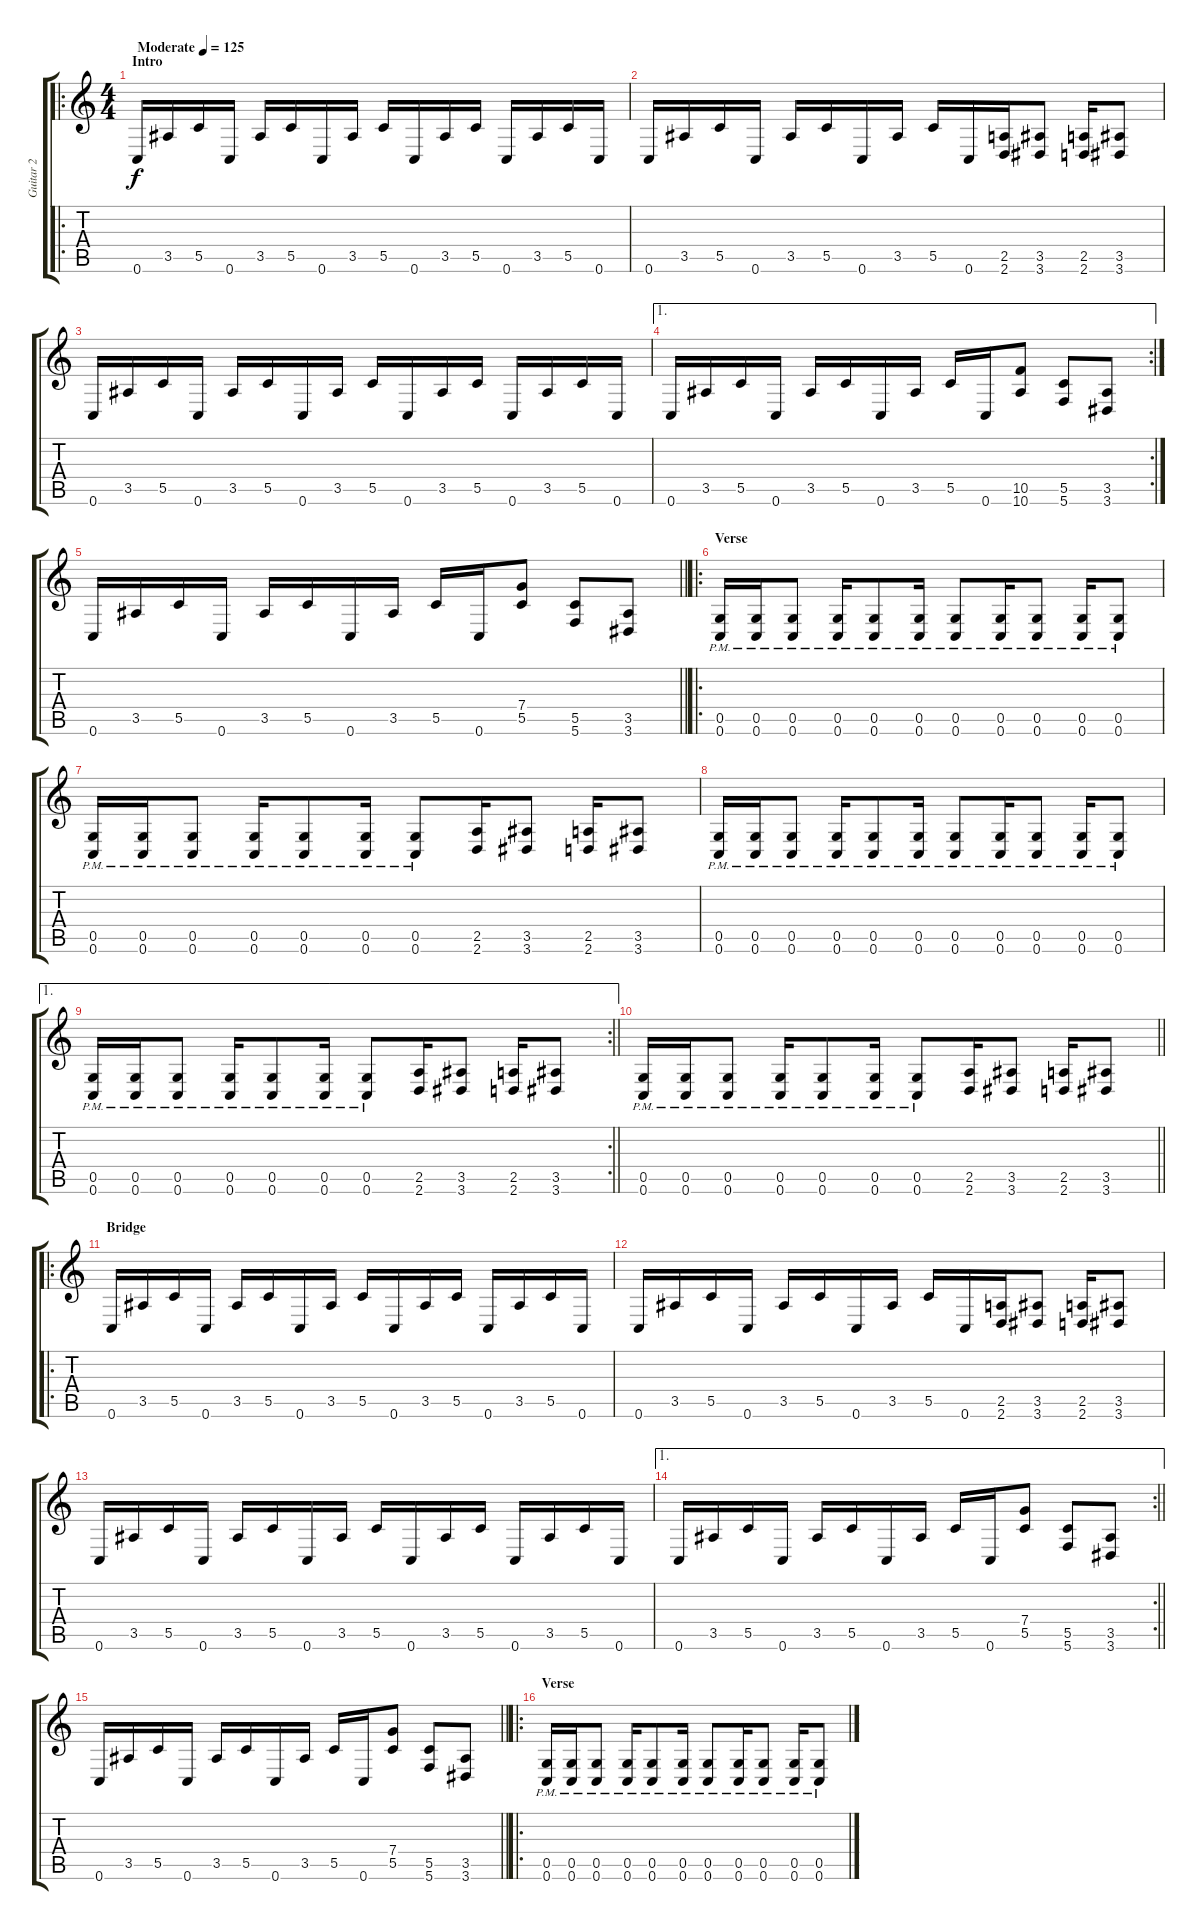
\track ("Guitar 2" "Guitar 2") {instrument distortionguitar}
\staff {score tabs}
\tuning (D4 A3 F3 C3 G2 C2) {hide}
\ro
\ts (4 4)
\section ("" "Intro")
\tempo (125 "Moderate")
\clef g2
\ks c
0.6.16{dy f instrument distortionguitar} 3.5.16 5.5.16 0.6.16 3.5.16 5.5.16 0.6.16 3.5.16 5.5.16 0.6.16 3.5.16 5.5.16 0.6.16 3.5.16 5.5.16 0.6.16 |
0.6.16 3.5.16 5.5.16 0.6.16 3.5.16 5.5.16 0.6.16 3.5.16 5.5.16 0.6.16 (2.5 2.6).16 (3.5 3.6).8 (2.5 2.6).16 (3.5 3.6).8 |
0.6.16 3.5.16 5.5.16 0.6.16 3.5.16 5.5.16 0.6.16 3.5.16 5.5.16 0.6.16 3.5.16 5.5.16 0.6.16 3.5.16 5.5.16 0.6.16 |
\ae 1
\rc 2
0.6.16 3.5.16 5.5.16 0.6.16 3.5.16 5.5.16 0.6.16 3.5.16 5.5.16 0.6.16 (10.5 10.6).8 (5.5 5.6).8 (3.5 3.6).8 |
\barLineRight lightlight
0.6.16 3.5.16 5.5.16 0.6.16 3.5.16 5.5.16 0.6.16 3.5.16 5.5.16 0.6.16 (7.4 5.5).8 (5.5 5.6).8 (3.5 3.6).8 |
\ro
\section ("" "Verse")
(0.5{pm} 0.6{pm}).16 (0.5{pm} 0.6{pm}).16 (0.5{pm} 0.6{pm}).8 (0.5{pm} 0.6{pm}).16 (0.5{pm} 0.6{pm}).8 (0.5{pm} 0.6{pm}).16 (0.5{pm} 0.6{pm}).8 (0.5{pm} 0.6{pm}).16 (0.5{pm} 0.6{pm}).8 (0.5{pm} 0.6{pm}).16 (0.5{pm} 0.6{pm}).8 |
(0.5{pm} 0.6{pm}).16 (0.5{pm} 0.6{pm}).16 (0.5{pm} 0.6{pm}).8 (0.5{pm} 0.6{pm}).16 (0.5{pm} 0.6{pm}).8 (0.5{pm} 0.6{pm}).16 (0.5{pm} 0.6{pm}).8 (2.5 2.6).16 (3.5 3.6).8 (2.5 2.6).16 (3.5 3.6).8 |
(0.5{pm} 0.6{pm}).16 (0.5{pm} 0.6{pm}).16 (0.5{pm} 0.6{pm}).8 (0.5{pm} 0.6{pm}).16 (0.5{pm} 0.6{pm}).8 (0.5{pm} 0.6{pm}).16 (0.5{pm} 0.6{pm}).8 (0.5{pm} 0.6{pm}).16 (0.5{pm} 0.6{pm}).8 (0.5{pm} 0.6{pm}).16 (0.5{pm} 0.6{pm}).8 |
\ae 1
\rc 2
\barLineRight lightlight
(0.5{pm} 0.6{pm}).16 (0.5{pm} 0.6{pm}).16 (0.5{pm} 0.6{pm}).8 (0.5{pm} 0.6{pm}).16 (0.5{pm} 0.6{pm}).8 (0.5{pm} 0.6{pm}).16 (0.5{pm} 0.6{pm}).8 (2.5 2.6).16 (3.5 3.6).8 (2.5 2.6).16 (3.5 3.6).8 |
\barLineRight lightlight
(0.5{pm} 0.6{pm}).16 (0.5{pm} 0.6{pm}).16 (0.5{pm} 0.6{pm}).8 (0.5{pm} 0.6{pm}).16 (0.5{pm} 0.6{pm}).8 (0.5{pm} 0.6{pm}).16 (0.5{pm} 0.6{pm}).8 (2.5 2.6).16 (3.5 3.6).8 (2.5 2.6).16 (3.5 3.6).8 |
\ro
\section ("" "Bridge")
0.6.16 3.5.16 5.5.16 0.6.16 3.5.16 5.5.16 0.6.16 3.5.16 5.5.16 0.6.16 3.5.16 5.5.16 0.6.16 3.5.16 5.5.16 0.6.16 |
0.6.16 3.5.16 5.5.16 0.6.16 3.5.16 5.5.16 0.6.16 3.5.16 5.5.16 0.6.16 (2.5 2.6).16 (3.5 3.6).8 (2.5 2.6).16 (3.5 3.6).8 |
0.6.16 3.5.16 5.5.16 0.6.16 3.5.16 5.5.16 0.6.16 3.5.16 5.5.16 0.6.16 3.5.16 5.5.16 0.6.16 3.5.16 5.5.16 0.6.16 |
\ae 1
\rc 2
\barLineRight lightlight
0.6.16 3.5.16 5.5.16 0.6.16 3.5.16 5.5.16 0.6.16 3.5.16 5.5.16 0.6.16 (7.4 5.5).8 (5.5 5.6).8 (3.5 3.6).8 |
\barLineRight lightlight
0.6.16 3.5.16 5.5.16 0.6.16 3.5.16 5.5.16 0.6.16 3.5.16 5.5.16 0.6.16 (7.4 5.5).8 (5.5 5.6).8 (3.5 3.6).8 |
\ro
\section ("" "Verse")
(0.5{pm} 0.6{pm}).16 (0.5{pm} 0.6{pm}).16 (0.5{pm} 0.6{pm}).8 (0.5{pm} 0.6{pm}).16 (0.5{pm} 0.6{pm}).8 (0.5{pm} 0.6{pm}).16 (0.5{pm} 0.6{pm}).8 (0.5{pm} 0.6{pm}).16 (0.5{pm} 0.6{pm}).8 (0.5{pm} 0.6{pm}).16 (0.5{pm} 0.6{pm}).8
